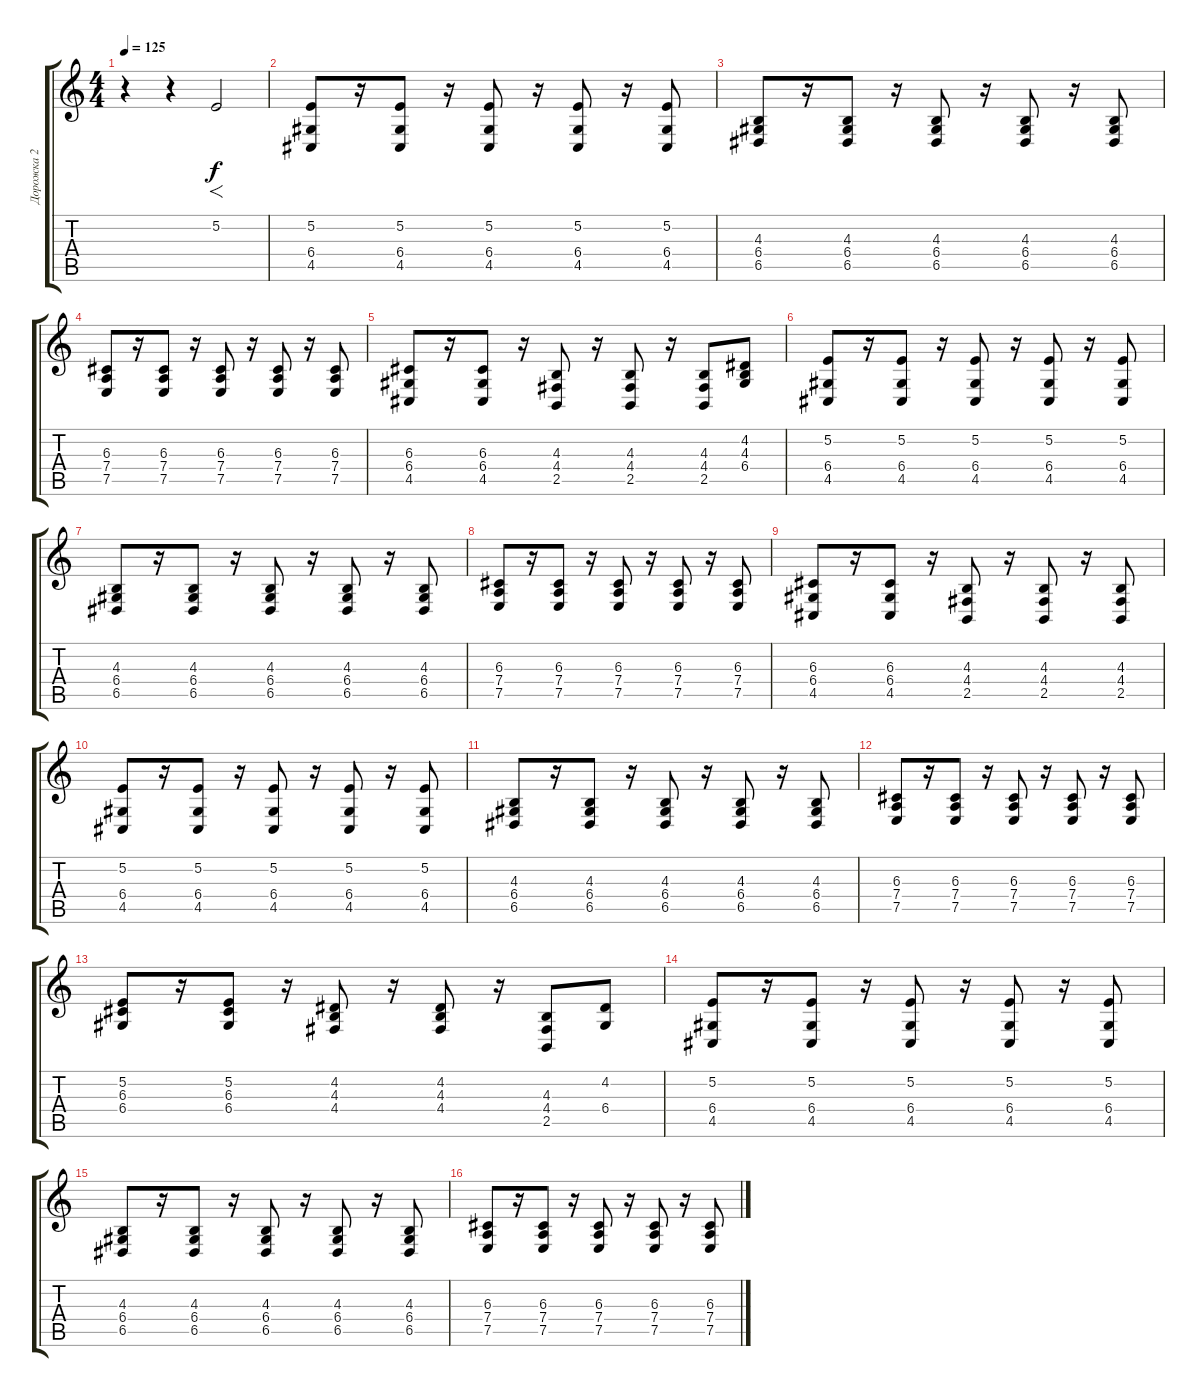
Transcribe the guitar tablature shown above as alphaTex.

\track ("Дорожка 2" "Дорожка 2") {instrument pad2warm}
\staff {score tabs}
\tuning (E4 B3 G3 D3 A2 E2) {hide}
\ts (4 4)
\tempo 125
\clef g2
\ks c
r.4{dy f} r.4 5.2.2{f} |
(5.2 6.4 4.5).8 r.16 (5.2 6.4 4.5).8 r.16 (5.2 6.4 4.5).8 r.16 (5.2 6.4 4.5).8 r.16 (5.2 6.4 4.5).8 |
(4.3 6.4 6.5).8 r.16 (4.3 6.4 6.5).8 r.16 (4.3 6.4 6.5).8 r.16 (4.3 6.4 6.5).8 r.16 (4.3 6.4 6.5).8 |
(6.3 7.4 7.5).8 r.16 (6.3 7.4 7.5).8 r.16 (6.3 7.4 7.5).8 r.16 (6.3 7.4 7.5).8 r.16 (6.3 7.4 7.5).8 |
(6.3 6.4 4.5).8 r.16 (6.3 6.4 4.5).8 r.16 (4.3 4.4 2.5).8 r.16 (4.3 4.4 2.5).8 r.16 (4.3 4.4 2.5).8 (4.2 4.3 6.4).8 |
(5.2 6.4 4.5).8 r.16 (5.2 6.4 4.5).8 r.16 (5.2 6.4 4.5).8 r.16 (5.2 6.4 4.5).8 r.16 (5.2 6.4 4.5).8 |
(4.3 6.4 6.5).8 r.16 (4.3 6.4 6.5).8 r.16 (4.3 6.4 6.5).8 r.16 (4.3 6.4 6.5).8 r.16 (4.3 6.4 6.5).8 |
(6.3 7.4 7.5).8 r.16 (6.3 7.4 7.5).8 r.16 (6.3 7.4 7.5).8 r.16 (6.3 7.4 7.5).8 r.16 (6.3 7.4 7.5).8 |
(6.3 6.4 4.5).8 r.16 (6.3 6.4 4.5).8 r.16 (4.3 4.4 2.5).8 r.16 (4.3 4.4 2.5).8 r.16 (4.3 4.4 2.5).8 |
(5.2 6.4 4.5).8 r.16 (5.2 6.4 4.5).8 r.16 (5.2 6.4 4.5).8 r.16 (5.2 6.4 4.5).8 r.16 (5.2 6.4 4.5).8 |
(4.3 6.4 6.5).8 r.16 (4.3 6.4 6.5).8 r.16 (4.3 6.4 6.5).8 r.16 (4.3 6.4 6.5).8 r.16 (4.3 6.4 6.5).8 |
(6.3 7.4 7.5).8 r.16 (6.3 7.4 7.5).8 r.16 (6.3 7.4 7.5).8 r.16 (6.3 7.4 7.5).8 r.16 (6.3 7.4 7.5).8 |
(5.2 6.3 6.4).8 r.16 (5.2 6.3 6.4).8 r.16 (4.2 4.3 4.4).8 r.16 (4.2 4.3 4.4).8 r.16 (4.3 4.4 2.5).8 (4.2 6.4).8 |
(5.2 6.4 4.5).8 r.16 (5.2 6.4 4.5).8 r.16 (5.2 6.4 4.5).8 r.16 (5.2 6.4 4.5).8 r.16 (5.2 6.4 4.5).8 |
(4.3 6.4 6.5).8 r.16 (4.3 6.4 6.5).8 r.16 (4.3 6.4 6.5).8 r.16 (4.3 6.4 6.5).8 r.16 (4.3 6.4 6.5).8 |
(6.3 7.4 7.5).8 r.16 (6.3 7.4 7.5).8 r.16 (6.3 7.4 7.5).8 r.16 (6.3 7.4 7.5).8 r.16 (6.3 7.4 7.5).8
